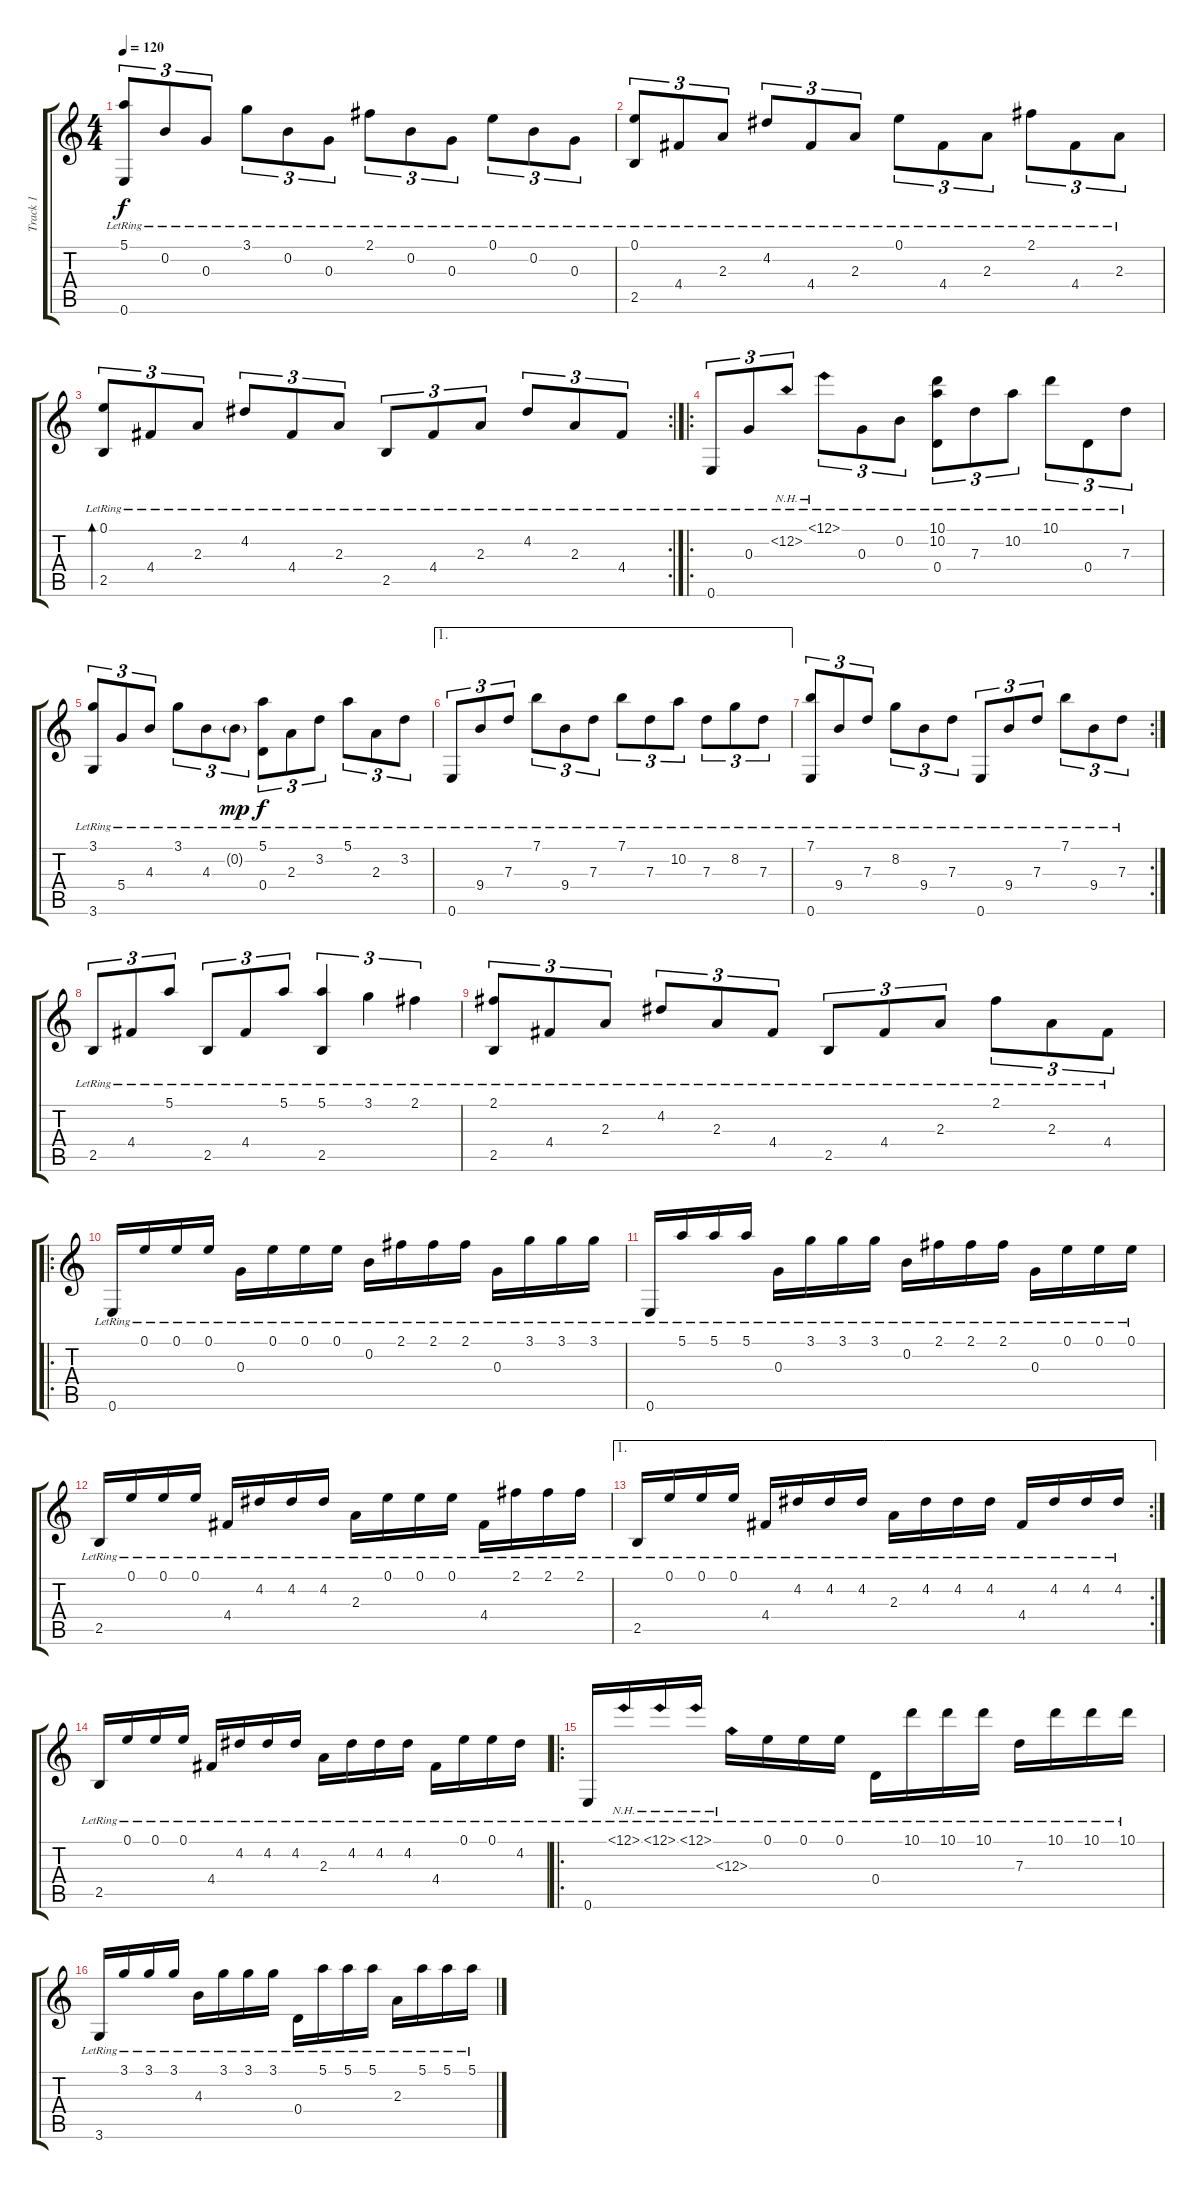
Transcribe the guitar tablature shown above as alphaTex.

\track ("Track 1" "Track 1") {instrument acousticguitarsteel}
\staff {score tabs}
\tuning (E4 B3 G3 D3 A2 E2) {hide}
\ts (4 4)
\tempo 120
\clef g2
\ks c
(5.1{lr} 0.6{lr}).8{tu (3 2) dy f} 0.2{lr}.8{tu (3 2)} 0.3{lr}.8{tu (3 2)} 3.1{lr}.8{tu (3 2)} 0.2{lr}.8{tu (3 2)} 0.3{lr}.8{tu (3 2)} 2.1{lr}.8{tu (3 2)} 0.2{lr}.8{tu (3 2)} 0.3{lr}.8{tu (3 2)} 0.1{lr}.8{tu (3 2)} 0.2{lr}.8{tu (3 2)} 0.3{lr}.8{tu (3 2)} |
(0.1{lr} 2.5{lr}).8{tu (3 2)} 4.4{lr}.8{tu (3 2)} 2.3{lr}.8{tu (3 2)} 4.2{lr}.8{tu (3 2)} 4.4{lr}.8{tu (3 2)} 2.3{lr}.8{tu (3 2)} 0.1{lr}.8{tu (3 2)} 4.4{lr}.8{tu (3 2)} 2.3{lr}.8{tu (3 2)} 2.1{lr}.8{tu (3 2)} 4.4{lr}.8{tu (3 2)} 2.3{lr}.8{tu (3 2)} |
\rc 2
(0.1{lr} 2.5{lr}).8{tu (3 2) bd 480} 4.4{lr}.8{tu (3 2)} 2.3{lr}.8{tu (3 2)} 4.2{lr}.8{tu (3 2)} 4.4{lr}.8{tu (3 2)} 2.3{lr}.8{tu (3 2)} 2.5{lr}.8{tu (3 2)} 4.4{lr}.8{tu (3 2)} 2.3{lr}.8{tu (3 2)} 4.2{lr}.8{tu (3 2)} 2.3{lr}.8{tu (3 2)} 4.4{lr}.8{tu (3 2)} |
\ro
0.6{lr}.8{tu (3 2)} 0.3{lr}.8{tu (3 2)} 12.2{nh lr}.8{tu (3 2)} 12.1{nh lr}.8{tu (3 2)} 0.3{lr}.8{tu (3 2)} 0.2{lr}.8{tu (3 2)} (10.1{lr} 10.2{lr} 0.4{lr}).8{tu (3 2)} 7.3{lr}.8{tu (3 2)} 10.2{lr}.8{tu (3 2)} 10.1{lr}.8{tu (3 2)} 0.4{lr}.8{tu (3 2)} 7.3{lr}.8{tu (3 2)} |
(3.1{lr} 3.6{lr}).8{tu (3 2)} 5.4{lr}.8{tu (3 2)} 4.3{lr}.8{tu (3 2)} 3.1{lr}.8{tu (3 2)} 4.3{lr}.8{tu (3 2)} 0.2{g lr}.8{tu (3 2) dy mp} (5.1{lr} 0.4{lr}).8{tu (3 2) dy f} 2.3{lr}.8{tu (3 2)} 3.2{lr}.8{tu (3 2)} 5.1{lr}.8{tu (3 2)} 2.3{lr}.8{tu (3 2)} 3.2{lr}.8{tu (3 2)} |
\ae 1
0.6{lr}.8{tu (3 2)} 9.4{lr}.8{tu (3 2)} 7.3{lr}.8{tu (3 2)} 7.1{lr}.8{tu (3 2)} 9.4{lr}.8{tu (3 2)} 7.3{lr}.8{tu (3 2)} 7.1{lr}.8{tu (3 2)} 7.3{lr}.8{tu (3 2)} 10.2{lr}.8{tu (3 2)} 7.3{lr}.8{tu (3 2)} 8.2{lr}.8{tu (3 2)} 7.3{lr}.8{tu (3 2)} |
\rc 2
(7.1{lr} 0.6{lr}).8{tu (3 2)} 9.4{lr}.8{tu (3 2)} 7.3{lr}.8{tu (3 2)} 8.2{lr}.8{tu (3 2)} 9.4{lr}.8{tu (3 2)} 7.3{lr}.8{tu (3 2)} 0.6{lr}.8{tu (3 2)} 9.4{lr}.8{tu (3 2)} 7.3{lr}.8{tu (3 2)} 7.1{lr}.8{tu (3 2)} 9.4{lr}.8{tu (3 2)} 7.3{lr}.8{tu (3 2)} |
2.5{lr}.8{tu (3 2)} 4.4{lr}.8{tu (3 2)} 5.1{lr}.8{tu (3 2)} 2.5{lr}.8{tu (3 2)} 4.4{lr}.8{tu (3 2)} 5.1{lr}.8{tu (3 2)} (5.1{lr} 2.5{lr}).4{tu (3 2)} 3.1{lr}.4{tu (3 2)} 2.1{lr}.4{tu (3 2)} |
(2.1{lr} 2.5{lr}).8{tu (3 2)} 4.4{lr}.8{tu (3 2)} 2.3{lr}.8{tu (3 2)} 4.2{lr}.8{tu (3 2)} 2.3{lr}.8{tu (3 2)} 4.4{lr}.8{tu (3 2)} 2.5{lr}.8{tu (3 2)} 4.4{lr}.8{tu (3 2)} 2.3{lr}.8{tu (3 2)} 2.1{lr}.8{tu (3 2)} 2.3{lr}.8{tu (3 2)} 4.4{lr}.8{tu (3 2)} |
\ro
0.6{lr}.16 0.1{lr}.16 0.1{lr}.16 0.1{lr}.16 0.3{lr}.16 0.1{lr}.16 0.1{lr}.16 0.1{lr}.16 0.2{lr}.16 2.1{lr}.16 2.1{lr}.16 2.1{lr}.16 0.3{lr}.16 3.1{lr}.16 3.1{lr}.16 3.1{lr}.16 |
0.6{lr}.16 5.1{lr}.16 5.1{lr}.16 5.1{lr}.16 0.3{lr}.16 3.1{lr}.16 3.1{lr}.16 3.1{lr}.16 0.2{lr}.16 2.1{lr}.16 2.1{lr}.16 2.1{lr}.16 0.3{lr}.16 0.1{lr}.16 0.1{lr}.16 0.1{lr}.16 |
2.5{lr}.16 0.1{lr}.16 0.1{lr}.16 0.1{lr}.16 4.4{lr}.16 4.2{lr}.16 4.2{lr}.16 4.2{lr}.16 2.3{lr}.16 0.1{lr}.16 0.1{lr}.16 0.1{lr}.16 4.4{lr}.16 2.1{lr}.16 2.1{lr}.16 2.1{lr}.16 |
\ae 1
\rc 2
2.5{lr}.16 0.1{lr}.16 0.1{lr}.16 0.1{lr}.16 4.4{lr}.16 4.2{lr}.16 4.2{lr}.16 4.2{lr}.16 2.3{lr}.16 4.2{lr}.16 4.2{lr}.16 4.2{lr}.16 4.4{lr}.16 4.2{lr}.16 4.2{lr}.16 4.2{lr}.16 |
2.5{lr}.16 0.1{lr}.16 0.1{lr}.16 0.1{lr}.16 4.4{lr}.16 4.2{lr}.16 4.2{lr}.16 4.2{lr}.16 2.3{lr}.16 4.2{lr}.16 4.2{lr}.16 4.2{lr}.16 4.4{lr}.16 0.1{lr}.16 0.1{lr}.16 4.2{lr}.16 |
\ro
0.6{lr}.16 12.1{nh lr}.16 12.1{nh lr}.16 12.1{nh lr}.16 12.3{nh lr}.16 0.1{lr}.16 0.1{lr}.16 0.1{lr}.16 0.4{lr}.16 10.1{lr}.16 10.1{lr}.16 10.1{lr}.16 7.3{lr}.16 10.1{lr}.16 10.1{lr}.16 10.1{lr}.16 |
3.6{lr}.16 3.1{lr}.16 3.1{lr}.16 3.1{lr}.16 4.3{lr}.16 3.1{lr}.16 3.1{lr}.16 3.1{lr}.16 0.4{lr}.16 5.1{lr}.16 5.1{lr}.16 5.1{lr}.16 2.3{lr}.16 5.1{lr}.16 5.1{lr}.16 5.1{lr}.16
